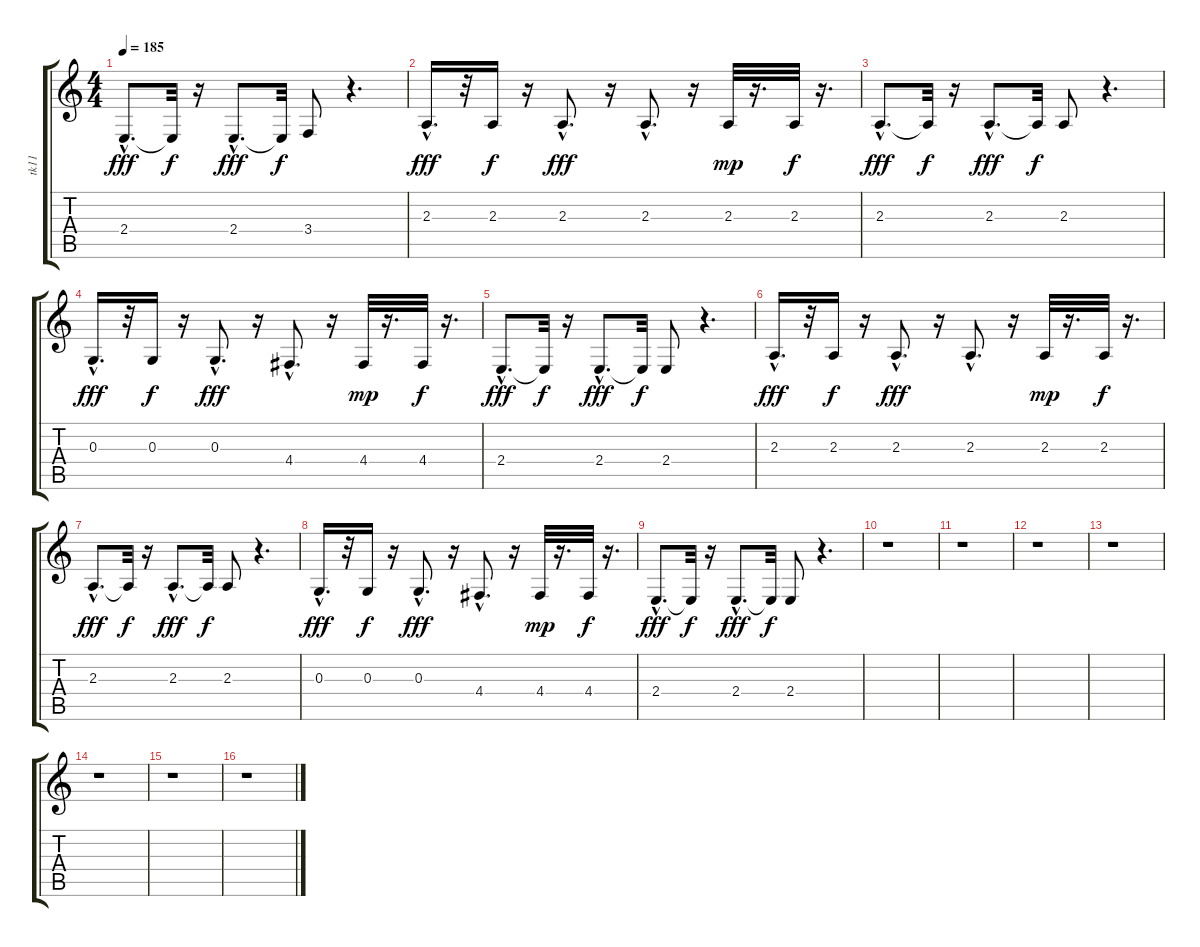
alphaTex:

\track ("tk11" "tk11") {instrument bagpipe}
\staff {score tabs}
\tuning (E4 B3 G3 D3 A2 E2) {hide}
\ts (4 4)
\tempo 185
\clef g2
\ks c
2.4{hac}.8{d dy fff} 2.4{t}.32{dy f} r.16 2.4{hac}.8{d dy fff} 2.4{t}.32{dy f} 3.4.8 r.4{d} |
2.3{hac}.16{d dy fff} r.32 2.3.16{dy f} r.16 2.3{hac}.8{d dy fff} r.16 2.3{hac}.8{d} r.16 2.3.32{dy mp} r.16{d} 2.3.32{dy f} r.16{d} |
2.3{hac}.8{d dy fff} 2.3{t}.32{dy f} r.16 2.3{hac}.8{d dy fff} 2.3{t}.32{dy f} 2.3.8 r.4{d} |
0.3{hac}.16{d dy fff} r.32 0.3.16{dy f} r.16 0.3{hac}.8{d dy fff} r.16 4.4{hac}.8{d} r.16 4.4.32{dy mp} r.16{d} 4.4.32{dy f} r.16{d} |
2.4{hac}.8{d dy fff} 2.4{t}.32{dy f} r.16 2.4{hac}.8{d dy fff} 2.4{t}.32{dy f} 2.4.8 r.4{d} |
2.3{hac}.16{d dy fff} r.32 2.3.16{dy f} r.16 2.3{hac}.8{d dy fff} r.16 2.3{hac}.8{d} r.16 2.3.32{dy mp} r.16{d} 2.3.32{dy f} r.16{d} |
2.3{hac}.8{d dy fff} 2.3{t}.32{dy f} r.16 2.3{hac}.8{d dy fff} 2.3{t}.32{dy f} 2.3.8 r.4{d} |
0.3{hac}.16{d dy fff} r.32 0.3.16{dy f} r.16 0.3{hac}.8{d dy fff} r.16 4.4{hac}.8{d} r.16 4.4.32{dy mp} r.16{d} 4.4.32{dy f} r.16{d} |
2.4{hac}.8{d dy fff} 2.4{t}.32{dy f} r.16 2.4{hac}.8{d dy fff} 2.4{t}.32{dy f} 2.4.8 r.4{d} |
r.1 |
r.1 |
r.1 |
r.1 |
r.1 |
r.1 |
r.1
